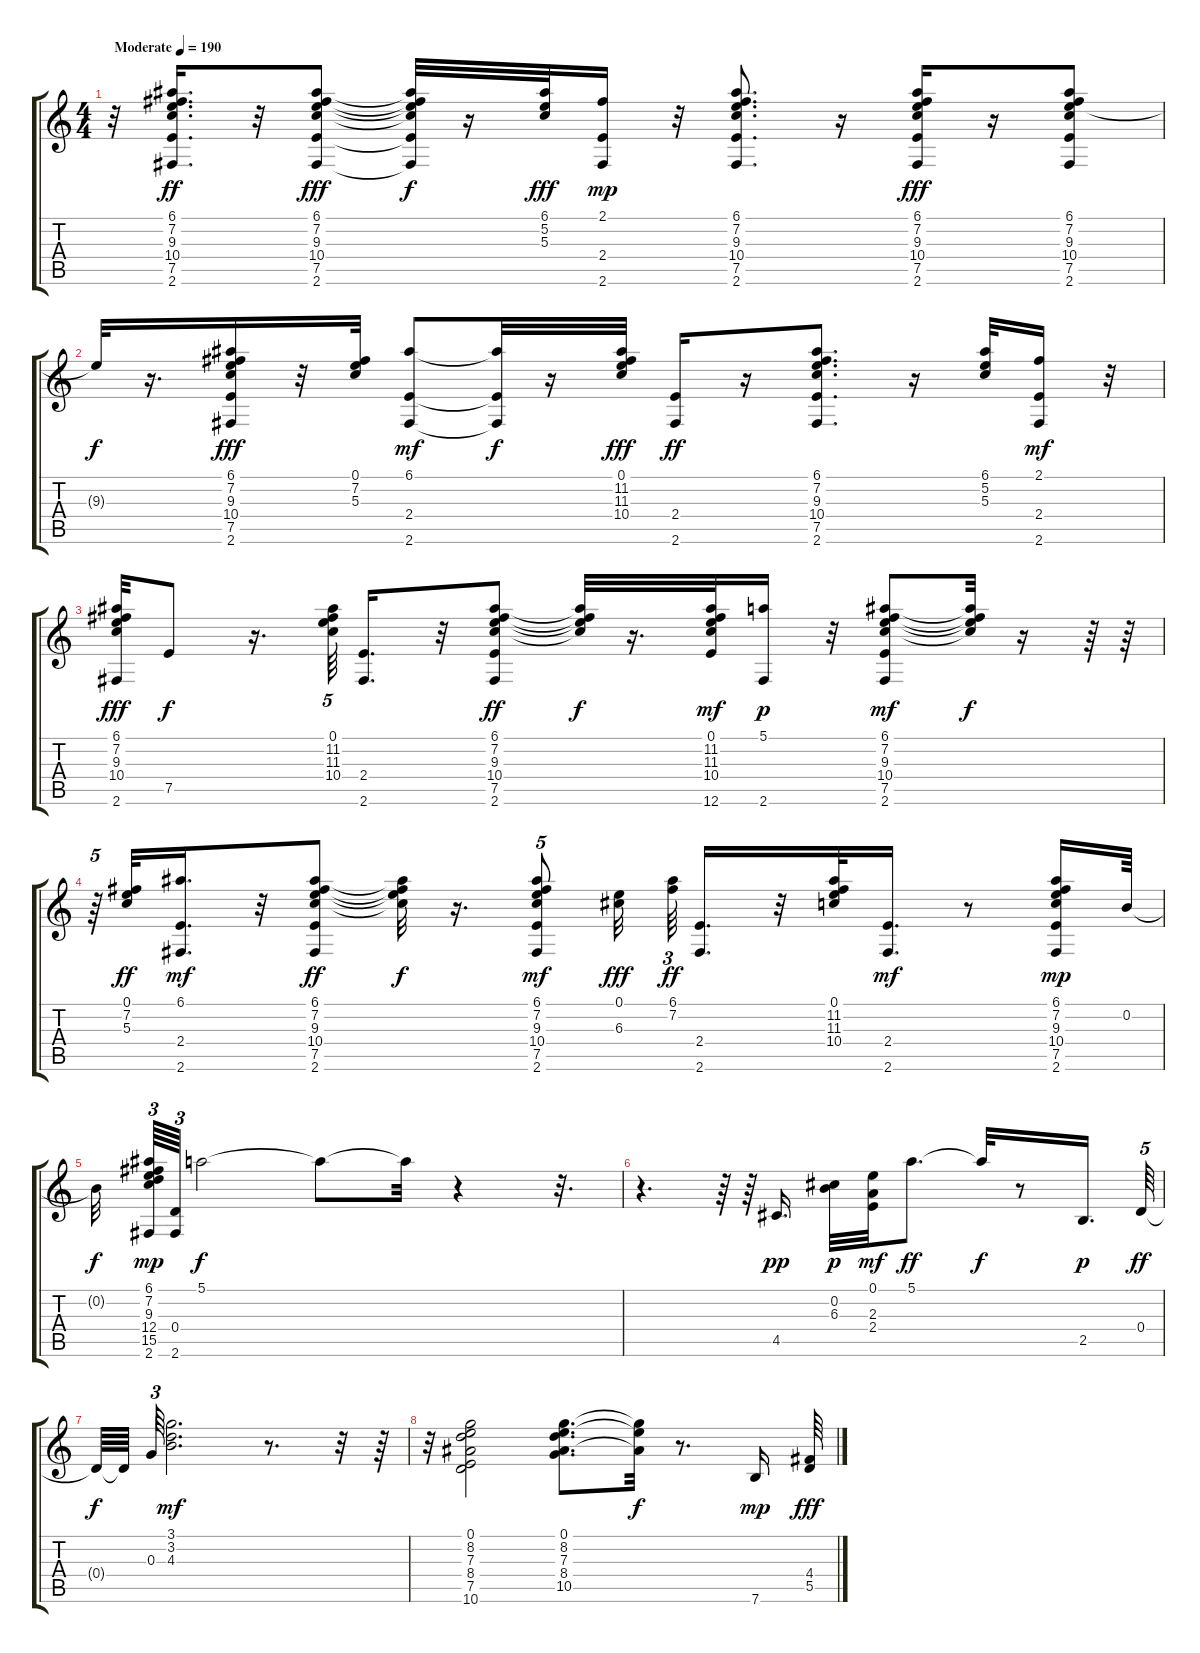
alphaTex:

\track "" {instrument electricguitarjazz}
\staff {score tabs}
\tuning (E4 B3 G3 D3 A2 E2) {hide}
\ts (4 4)
\tempo (190 "Moderate")
\clef g2
\ks c
r.32{dy ff instrument electricguitarjazz} (6.1 7.2 9.3 10.4 7.5 2.6).16{d} r.32 (6.1 7.2 9.3 10.4 7.5 2.6).8{dy fff} (6.1{t} 7.2{t} 9.3{t} 10.4{t} 7.5{t} 2.6{t}).32{dy f} r.16 (6.1 5.2 5.3).32{dy fff} (2.1 2.4 2.6).16{dy mp} r.32 (6.1 7.2 9.3 10.4 7.5 2.6).8{d} r.16 (6.1 7.2 9.3 10.4 7.5 2.6).16{dy fff} r.16 (6.1 7.2 9.3 10.4 7.5 2.6).8 |
9.3{t}.32{dy f} r.16{d} (6.1 7.2 9.3 10.4 7.5 2.6).16{dy fff} r.32 (0.1 7.2 5.3).32 (6.1 2.4 2.6).8{dy mf} (6.1{t} 2.4{t} 2.6{t}).32{dy f} r.16 (0.1 11.2 11.3 10.4).32{dy fff} (2.4 2.6).16{dy ff} r.16 (6.1 7.2 9.3 10.4 7.5 2.6).8{d} r.16 (6.1 5.2 5.3).32 (2.1 2.4 2.6).16{dy mf} r.32 |
(6.1 7.2 9.3 10.4 2.6).32{dy fff} 7.5.8{dy f} r.16{d} (0.1 11.2 11.3 10.4).64{tu (5 4)} (2.4 2.6).16{d} r.32 (6.1 7.2 9.3 10.4 7.5 2.6).8{dy ff} (6.1{t} 7.2{t} 9.3{t} 10.4{t}).32{dy f} r.16{d} (0.1 11.2 11.3 10.4 12.6).32{dy mf} (5.1 2.6).16{dy p} r.32 (6.1 7.2 9.3 10.4 7.5 2.6).8{dy mf} (6.1{t} 7.2{t} 9.3{t} 10.4{t}).32{dy f} r.16 r.64 r.64 |
r.64{tu (5 4)} (0.1 7.2 5.3).32{dy ff} (6.1 2.4 2.6).16{d dy mf} r.32 (6.1 7.2 9.3 10.4 7.5 2.6).8{dy ff} (6.1{t} 7.2{t} 9.3{t} 10.4{t}).32{dy f} r.16{d} (6.1 7.2 9.3 10.4 7.5 2.6).8{tu (5 4) dy mf} (0.1 6.3).32{dy fff} (6.1 7.2).64{tu (3 2) dy ff} (2.4 2.6).16{d} r.32 (0.1 11.2 11.3 10.4).32 (2.4 2.6).16{d dy mf} r.8 (6.1 7.2 9.3 10.4 7.5 2.6).16{dy mp} 0.2.64 |
0.2{t}.32{dy f} (6.1 7.2 9.3 12.4 15.5 2.6).64{tu (3 2) dy mp} (0.4 2.6).64{tu (3 2)} 5.1.2{dy f} 5.1{t}.8 5.1{t}.32 r.4 r.32{d} |
r.4{d} r.64 r.64 4.5.16{d dy pp} (0.2 6.3).32{dy p} (0.1 2.3 2.4).32{dy mf} 5.1.8{d dy ff} 5.1{t}.32{dy f} r.8 2.5.16{d dy p} 0.4.64{tu (5 4) dy ff} |
0.4{t}.64{dy f} 0.4{t}.64 0.3.64{tu (3 2)} (3.1 3.2 4.3).2{d dy mf} r.8{d} r.32 r.64 |
r.32 (0.1 8.2 7.3 8.4 7.5 10.6).2 (0.1 8.2 7.3 8.4 10.5).8{d} (0.1{t} 8.2{t} 8.4{t}).32{dy f} r.8{d} 7.6.16{dy mp} (4.4 5.5).64{dy fff}
